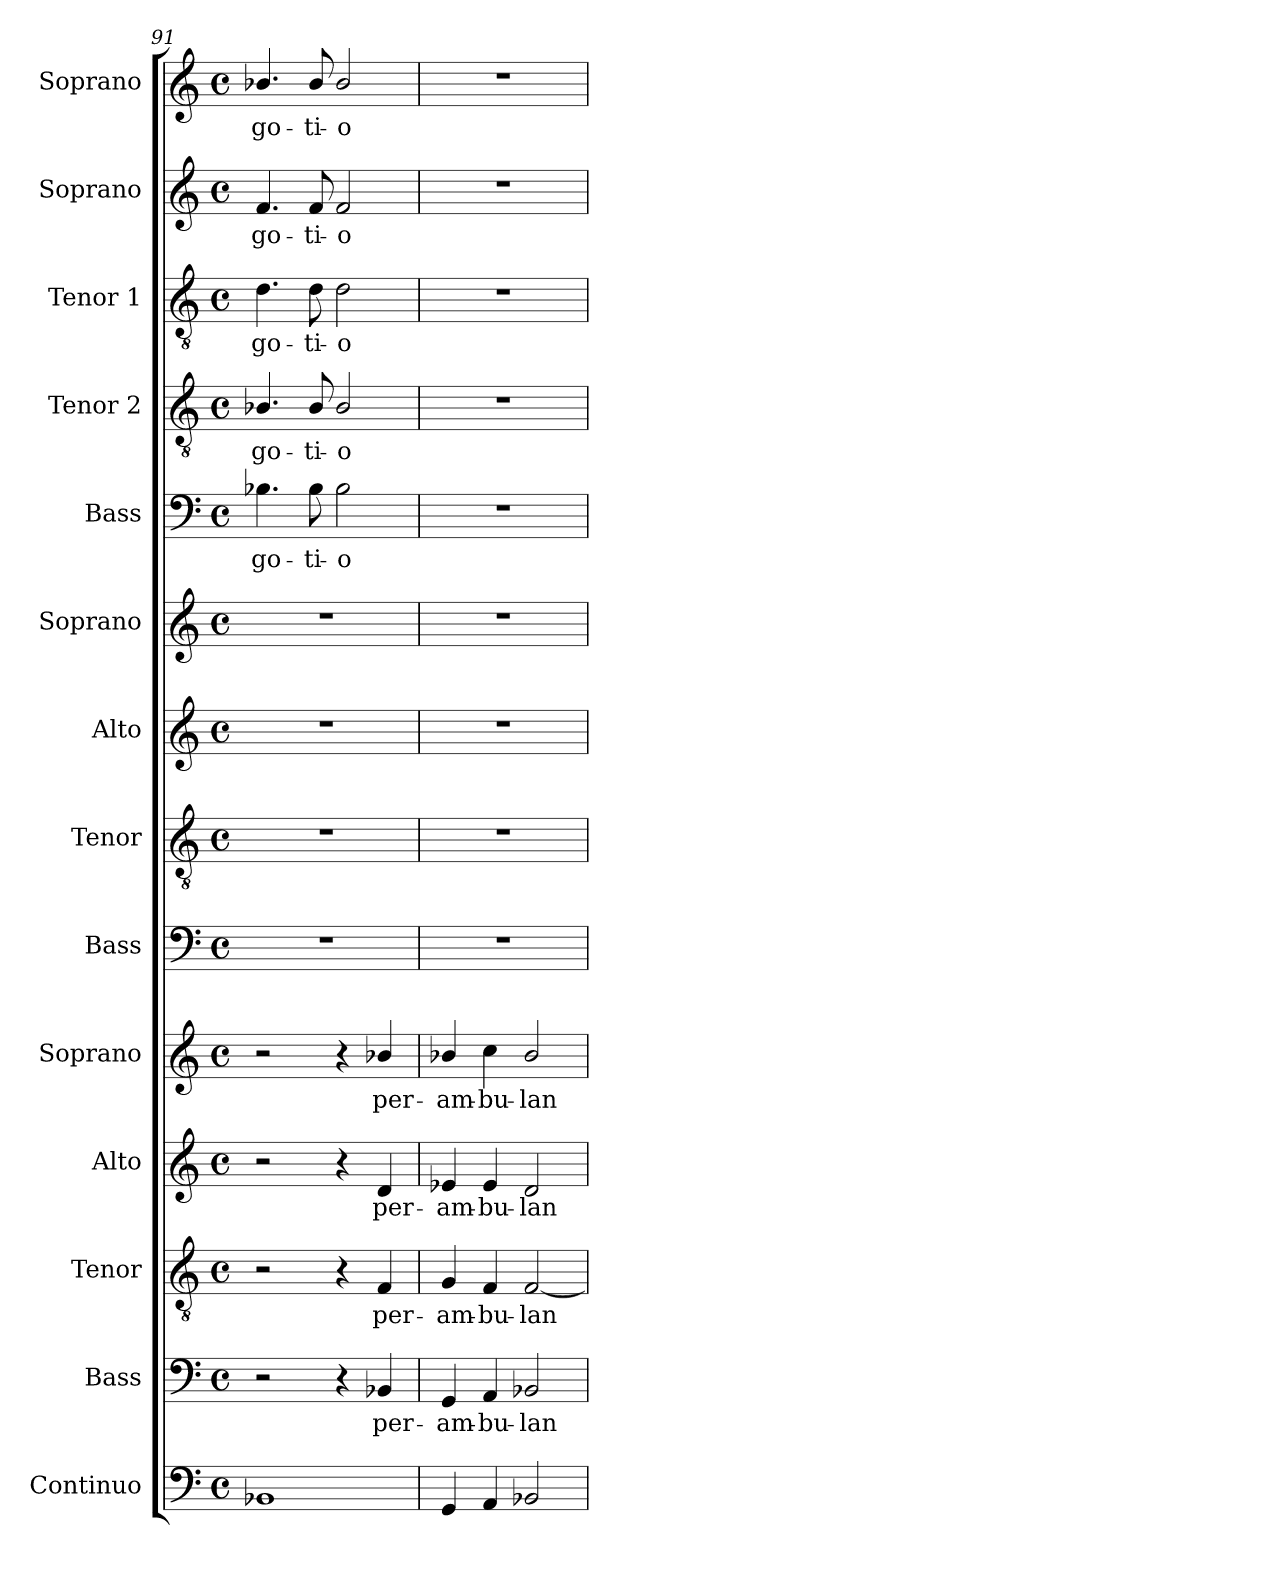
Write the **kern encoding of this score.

**kern	**kern	**text	**kern	**text	**kern	**text	**kern	**text	**kern	**kern	**kern	**kern	**kern	**text	**kern	**text	**kern	**text	**kern	**text	**kern	**text
*part14	*part13	*part13	*part12	*part12	*part11	*part11	*part10	*part10	*part9	*part8	*part7	*part6	*part5	*part5	*part4	*part4	*part3	*part3	*part2	*part2	*part1	*part1
*staff14	*staff13	*staff13	*staff12	*staff12	*staff11	*staff11	*staff10	*staff10	*staff9	*staff8	*staff7	*staff6	*staff5	*staff5	*staff4	*staff4	*staff3	*staff3	*staff2	*staff2	*staff1	*staff1
*I"Continuo	*I"Bass	*	*I"Tenor	*	*I"Alto	*	*I"Soprano	*	*I"Bass	*I"Tenor	*I"Alto	*I"Soprano	*I"Bass	*	*I"Tenor 2	*	*I"Tenor 1	*	*I"Soprano	*	*I"Soprano	*
*I'Cont.	*I'B.	*	*I'T.	*	*I'A.	*	*I'S.	*	*I'B.	*I'T.	*I'A.	*I'S.	*I'B.	*	*I'T2.	*	*I'T1.	*	*I'S.	*	*I'S.	*
*clefF4	*clefF4	*	*clefGv2	*	*clefG2	*	*clefG2	*	*clefF4	*clefGv2	*clefG2	*clefG2	*clefF4	*	*clefGv2	*	*clefGv2	*	*clefG2	*	*clefG2	*
*	*	*	*ITrd7c12	*	*	*	*	*	*	*ITrd7c12	*	*	*	*	*ITrd7c12	*	*ITrd7c12	*	*	*	*	*
*k[]	*k[]	*	*k[]	*	*k[]	*	*k[]	*	*k[]	*k[]	*k[]	*k[]	*k[]	*	*k[]	*	*k[]	*	*k[]	*	*k[]	*
*C:	*C:	*	*C:	*	*C:	*	*C:	*	*C:	*C:	*C:	*C:	*C:	*	*C:	*	*C:	*	*C:	*	*C:	*
*M4/4	*M4/4	*	*M4/4	*	*M4/4	*	*M4/4	*	*M4/4	*M4/4	*M4/4	*M4/4	*M4/4	*	*M4/4	*	*M4/4	*	*M4/4	*	*M4/4	*
*met(c)	*met(c)	*	*met(c)	*	*met(c)	*	*met(c)	*	*met(c)	*met(c)	*met(c)	*met(c)	*met(c)	*	*met(c)	*	*met(c)	*	*met(c)	*	*met(c)	*
=91	=91	=91	=91	=91	=91	=91	=91	=91	=91	=91	=91	=91	=91	=91	=91	=91	=91	=91	=91	=91	=91	=91
!	!	!	!	!	!	!	!	!	!	!	!	!	!	!LO:LY:b:color=#000000	!	!	!	!	!	!	!	!
!	!	!	!	!	!	!	!	!	!	!	!	!	!	!	!	!LO:LY:b:color=#000000	!	!	!	!	!	!
!	!	!	!	!	!	!	!	!	!	!	!	!	!	!	!	!	!	!LO:LY:b:color=#000000	!	!	!	!
!	!	!	!	!	!	!	!	!	!	!	!	!	!	!	!	!	!	!	!	!LO:LY:b:color=#000000	!	!
!	!	!	!	!	!	!	!	!	!	!	!	!	!	!	!	!	!	!	!	!	!	!LO:LY:b:color=#000000
1BB-Xi	2r	.	2r	.	2r	.	2r	.	1r	1r	1r	1r	4.B-Xi\	-go-	4.BB-Xi/	-go-	4.Di\	-go-	4.fi/	-go-	4.b-Xi/	-go-
!	!	!	!	!	!	!	!	!	!	!	!	!	!	!LO:LY:b:color=#000000	!	!	!	!	!	!	!	!
!	!	!	!	!	!	!	!	!	!	!	!	!	!	!	!	!LO:LY:b:color=#000000	!	!	!	!	!	!
!	!	!	!	!	!	!	!	!	!	!	!	!	!	!	!	!	!	!LO:LY:b:color=#000000	!	!	!	!
!	!	!	!	!	!	!	!	!	!	!	!	!	!	!	!	!	!	!	!	!LO:LY:b:color=#000000	!	!
!	!	!	!	!	!	!	!	!	!	!	!	!	!	!	!	!	!	!	!	!	!	!LO:LY:b:color=#000000
.	.	.	.	.	.	.	.	.	.	.	.	.	8B-i\	-ti-	8BB-i/	-ti-	8Di\	-ti-	8fi/	-ti-	8b-i/	-ti-
!	!	!	!	!	!	!	!	!	!	!	!	!	!	!LO:LY:b:color=#000000	!	!	!	!	!	!	!	!
!	!	!	!	!	!	!	!	!	!	!	!	!	!	!	!	!LO:LY:b:color=#000000	!	!	!	!	!	!
!	!	!	!	!	!	!	!	!	!	!	!	!	!	!	!	!	!	!LO:LY:b:color=#000000	!	!	!	!
!	!	!	!	!	!	!	!	!	!	!	!	!	!	!	!	!	!	!	!	!LO:LY:b:color=#000000	!	!
!	!	!	!	!	!	!	!	!	!	!	!	!	!	!	!	!	!	!	!	!	!	!LO:LY:b:color=#000000
.	4r	.	4r	.	4r	.	4r	.	.	.	.	.	2B-i\	-o	2BB-i/	-o	2Di\	-o	2fi/	-o	2b-i/	-o
!	!	!LO:LY:b:color=#000000	!	!	!	!	!	!	!	!	!	!	!	!	!	!	!	!	!	!	!	!
!	!	!	!	!LO:LY:b:color=#000000	!	!	!	!	!	!	!	!	!	!	!	!	!	!	!	!	!	!
!	!	!	!	!	!	!LO:LY:b:color=#000000	!	!	!	!	!	!	!	!	!	!	!	!	!	!	!	!
!	!	!	!	!	!	!	!	!LO:LY:b:color=#000000	!	!	!	!	!	!	!	!	!	!	!	!	!	!
.	4BB-Xi/	per-	4FFi/	per-	4di/	per-	4b-Xi/	per-	.	.	.	.	.	.	.	.	.	.	.	.	.	.
=92	=92	=92	=92	=92	=92	=92	=92	=92	=92	=92	=92	=92	=92	=92	=92	=92	=92	=92	=92	=92	=92	=92
!	!	!LO:LY:b:color=#000000	!	!	!	!	!	!	!	!	!	!	!	!	!	!	!	!	!	!	!	!
!	!	!	!	!LO:LY:b:color=#000000	!	!	!	!	!	!	!	!	!	!	!	!	!	!	!	!	!	!
!	!	!	!	!	!	!LO:LY:b:color=#000000	!	!	!	!	!	!	!	!	!	!	!	!	!	!	!	!
!	!	!	!	!	!	!	!	!LO:LY:b:color=#000000	!	!	!	!	!	!	!	!	!	!	!	!	!	!
4GGi/	4GGi/	-am-	4GGi/	-am-	4e-Xi/	-am-	4b-Xi/	-am-	1r	1r	1r	1r	1r	.	1r	.	1r	.	1r	.	1r	.
!	!	!LO:LY:b:color=#000000	!	!	!	!	!	!	!	!	!	!	!	!	!	!	!	!	!	!	!	!
!	!	!	!	!LO:LY:b:color=#000000	!	!	!	!	!	!	!	!	!	!	!	!	!	!	!	!	!	!
!	!	!	!	!	!	!LO:LY:b:color=#000000	!	!	!	!	!	!	!	!	!	!	!	!	!	!	!	!
!	!	!	!	!	!	!	!	!LO:LY:b:color=#000000	!	!	!	!	!	!	!	!	!	!	!	!	!	!
4AAi/	4AAi/	-bu-	4FFi/	-bu-	4e-i/	-bu-	4cci\	-bu-	.	.	.	.	.	.	.	.	.	.	.	.	.	.
!	!	!LO:LY:b:color=#000000	!	!	!	!	!	!	!	!	!	!	!	!	!	!	!	!	!	!	!	!
!	!	!	!	!LO:LY:b:color=#000000	!	!	!	!	!	!	!	!	!	!	!	!	!	!	!	!	!	!
!	!	!	!	!	!	!LO:LY:b:color=#000000	!	!	!	!	!	!	!	!	!	!	!	!	!	!	!	!
!	!	!	!	!	!	!	!	!LO:LY:b:color=#000000	!	!	!	!	!	!	!	!	!	!	!	!	!	!
2BB-Xi/	2BB-Xi/	-lan-	[2FFi/	-lan-	2di/	-lan-	2b-i/	-lan-	.	.	.	.	.	.	.	.	.	.	.	.	.	.
=	=	=	=	=	=	=	=	=	=	=	=	=	=	=	=	=	=	=	=	=	=	=
*-	*-	*-	*-	*-	*-	*-	*-	*-	*-	*-	*-	*-	*-	*-	*-	*-	*-	*-	*-	*-	*-	*-
